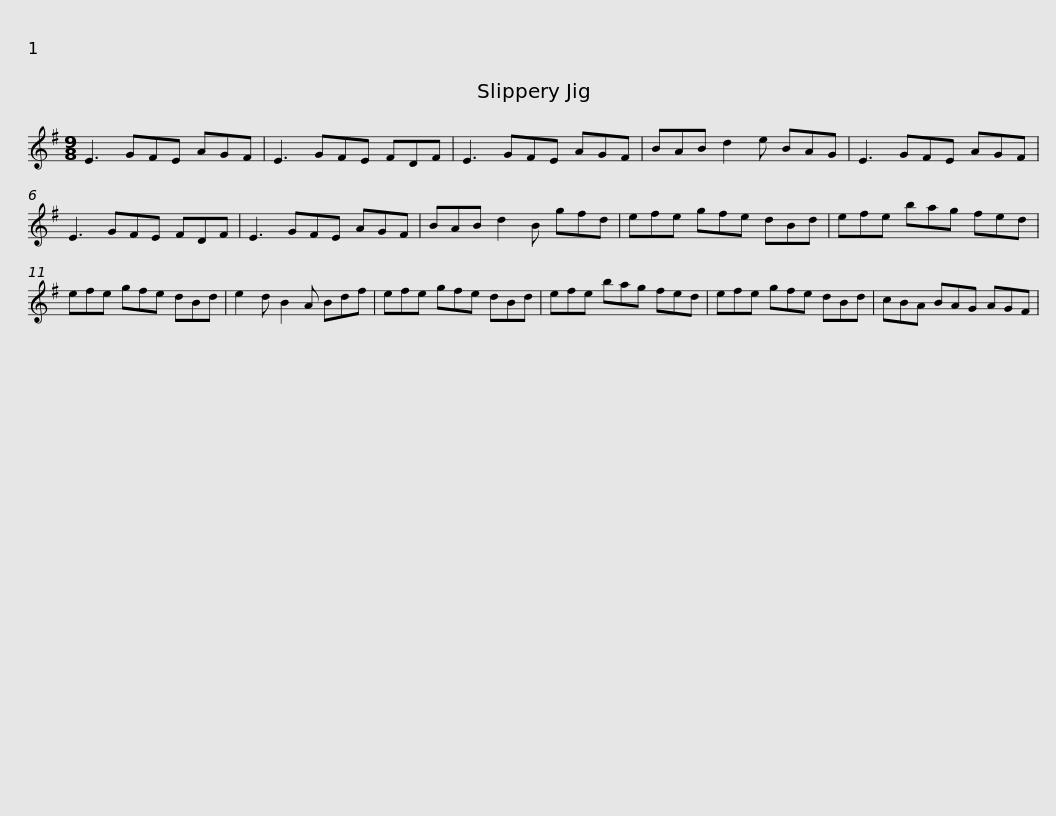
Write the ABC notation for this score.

X:1
L:1/8
M:9/8
I:linebreak $
K:Emin
V:1 treble
V:1
 E3 GFE AGF | E3 GFE FDF | E3 GFE AGF | BAB d2 e BAG | E3 GFE AGF |$ %5
 E3 GFE FDF | E3 GFE AGF | BAB d2 B gfd | efe gfe dBd | efe bag fed |$ %10
 efe gfe dBd | e2 d B2 A Bdf | efe gfe dBd | efe bag fed | efe gfe dBd |$ %15
 cBA BAG AGF | %16
